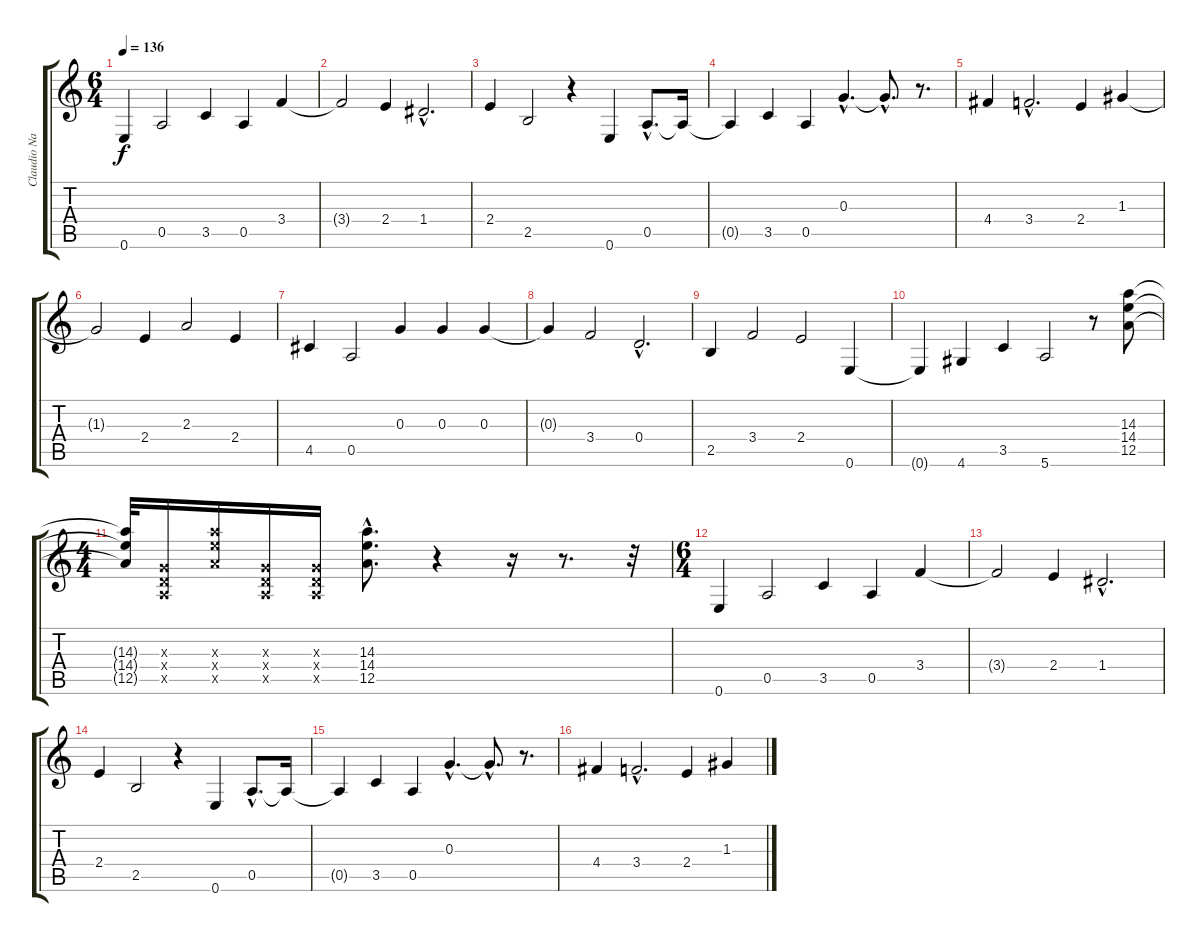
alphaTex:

\track ("Claudio Narea (Guitarra)" "Claudio Na") {instrument overdrivenguitar}
\staff {score tabs}
\tuning (E4 B3 G3 D3 A2 E2) {hide}
\ts (6 4)
\tempo 136
\clef g2
\ks c
0.6.4{dy f instrument overdrivenguitar} 0.5.2 3.5.4 0.5.4 3.4.4 |
3.4{t}.2 2.4.4 1.4{hac}.2{d} |
2.4.4 2.5.2 r.4 0.6.4 0.5{hac}.8{d} 0.5{t}.16 |
0.5{t}.4 3.5.4 0.5.4 0.3{hac}.4{d} 0.3{hac t}.8{d} r.8{d} |
4.4.4 3.4{hac}.2{d} 2.4.4 1.3.4 |
1.3{t}.2 2.4.4 2.3.2 2.4.4 |
4.5.4 0.5.2 0.3.4 0.3.4 0.3.4 |
0.3{t}.4 3.4.2 0.4{hac}.2{d} |
2.5.4 3.4.2 2.4.2 0.6.4 |
0.6{t}.4 4.6.4 3.5.4 5.6.2 r.8 (14.3 14.4 12.5).8 |
\ts (4 4)
(14.3{t} 14.4{t} 12.5{t}).32 (0.3{x} 0.4{x} 0.5{x}).16 (14.3{x} 14.4{x} 12.5{x}).16 (0.3{x} 0.4{x} 0.5{x}).16 (0.3{x} 0.4{x} 0.5{x}).16 (14.3{hac} 14.4{hac} 12.5{hac}).8{d} r.4 r.16 r.8{d} r.32 |
\ts (6 4)
0.6.4 0.5.2 3.5.4 0.5.4 3.4.4 |
3.4{t}.2 2.4.4 1.4{hac}.2{d} |
2.4.4 2.5.2 r.4 0.6.4 0.5{hac}.8{d} 0.5{t}.16 |
0.5{t}.4 3.5.4 0.5.4 0.3{hac}.4{d} 0.3{hac t}.8{d} r.8{d} |
4.4.4 3.4{hac}.2{d} 2.4.4 1.3.4
